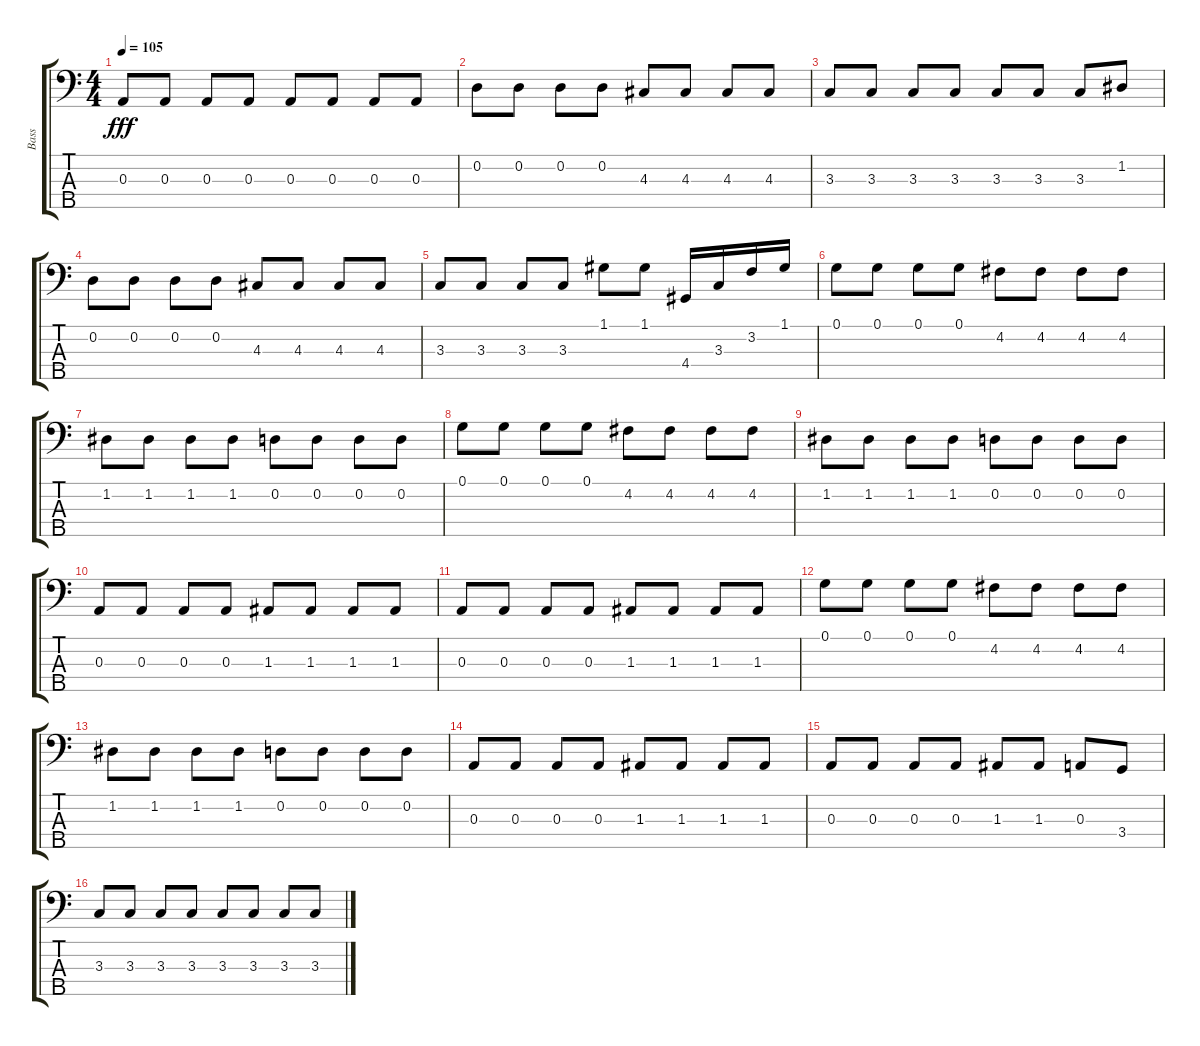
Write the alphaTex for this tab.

\track ("Bass" "Bass") {instrument electricbassfinger}
\staff {score tabs}
\tuning (G2 D2 A1 E1 B0) {hide}
\ts (4 4)
\tempo 105
\clef f4
\ks c
0.3.8{dy fff} 0.3.8 0.3.8 0.3.8 0.3.8 0.3.8 0.3.8 0.3.8 |
0.2.8 0.2.8 0.2.8 0.2.8 4.3.8 4.3.8 4.3.8 4.3.8 |
3.3.8 3.3.8 3.3.8 3.3.8 3.3.8 3.3.8 3.3.8 1.2.8 |
0.2.8 0.2.8 0.2.8 0.2.8 4.3.8 4.3.8 4.3.8 4.3.8 |
3.3.8 3.3.8 3.3.8 3.3.8 1.1.8 1.1.8 4.4.16 3.3.16 3.2.16 1.1.16 |
0.1.8 0.1.8 0.1.8 0.1.8 4.2.8 4.2.8 4.2.8 4.2.8 |
1.2.8 1.2.8 1.2.8 1.2.8 0.2.8 0.2.8 0.2.8 0.2.8 |
0.1.8 0.1.8 0.1.8 0.1.8 4.2.8 4.2.8 4.2.8 4.2.8 |
1.2.8 1.2.8 1.2.8 1.2.8 0.2.8 0.2.8 0.2.8 0.2.8 |
0.3.8 0.3.8 0.3.8 0.3.8 1.3.8 1.3.8 1.3.8 1.3.8 |
0.3.8 0.3.8 0.3.8 0.3.8 1.3.8 1.3.8 1.3.8 1.3.8 |
0.1.8 0.1.8 0.1.8 0.1.8 4.2.8 4.2.8 4.2.8 4.2.8 |
1.2.8 1.2.8 1.2.8 1.2.8 0.2.8 0.2.8 0.2.8 0.2.8 |
0.3.8 0.3.8 0.3.8 0.3.8 1.3.8 1.3.8 1.3.8 1.3.8 |
0.3.8 0.3.8 0.3.8 0.3.8 1.3.8 1.3.8 0.3.8 3.4.8 |
3.3.8 3.3.8 3.3.8 3.3.8 3.3.8 3.3.8 3.3.8 3.3.8
